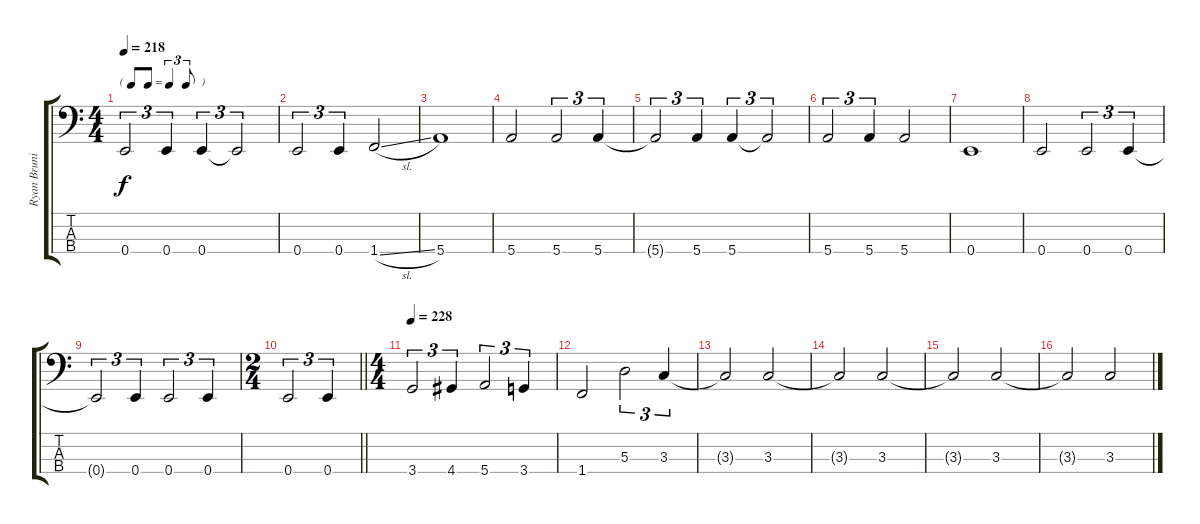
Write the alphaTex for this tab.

\track ("Ryan Bruni" "Ryan Bruni") {instrument electricbassfinger}
\staff {score tabs}
\tuning (G2 D2 A1 E1) {hide}
\ts (4 4)
\tf triplet8th
\tempo 218
\clef f4
\ks c
0.4{t}.2{tu (3 2) dy f} 0.4.4{tu (3 2)} 0.4.4{tu (3 2)} 0.4{t}.2{tu (3 2)} |
0.4.2{tu (3 2)} 0.4.4{tu (3 2)} 1.4{sl}.2 |
5.4.1 |
5.4.2 5.4.2{tu (3 2)} 5.4.4{tu (3 2)} |
5.4{t}.2{tu (3 2)} 5.4.4{tu (3 2)} 5.4.4{tu (3 2)} 5.4{t}.2{tu (3 2)} |
5.4.2{tu (3 2)} 5.4.4{tu (3 2)} 5.4.2 |
0.4.1 |
0.4.2 0.4.2{tu (3 2)} 0.4.4{tu (3 2)} |
0.4{t}.2{tu (3 2)} 0.4.4{tu (3 2)} 0.4.2{tu (3 2)} 0.4.4{tu (3 2)} |
\ts (2 4)
\barLineRight lightlight
0.4.2{tu (3 2)} 0.4.4{tu (3 2)} |
\ts (4 4)
\section ("" "")
\tempo 228
3.4.2{tu (3 2)} 4.4.4{tu (3 2)} 5.4.2{tu (3 2)} 3.4.4{tu (3 2)} |
1.4.2 5.3.2{tu (3 2)} 3.3.4{tu (3 2)} |
3.3{t}.2 3.3.2 |
3.3{t}.2 3.3.2 |
3.3{t}.2 3.3.2 |
3.3{t}.2 3.3.2
